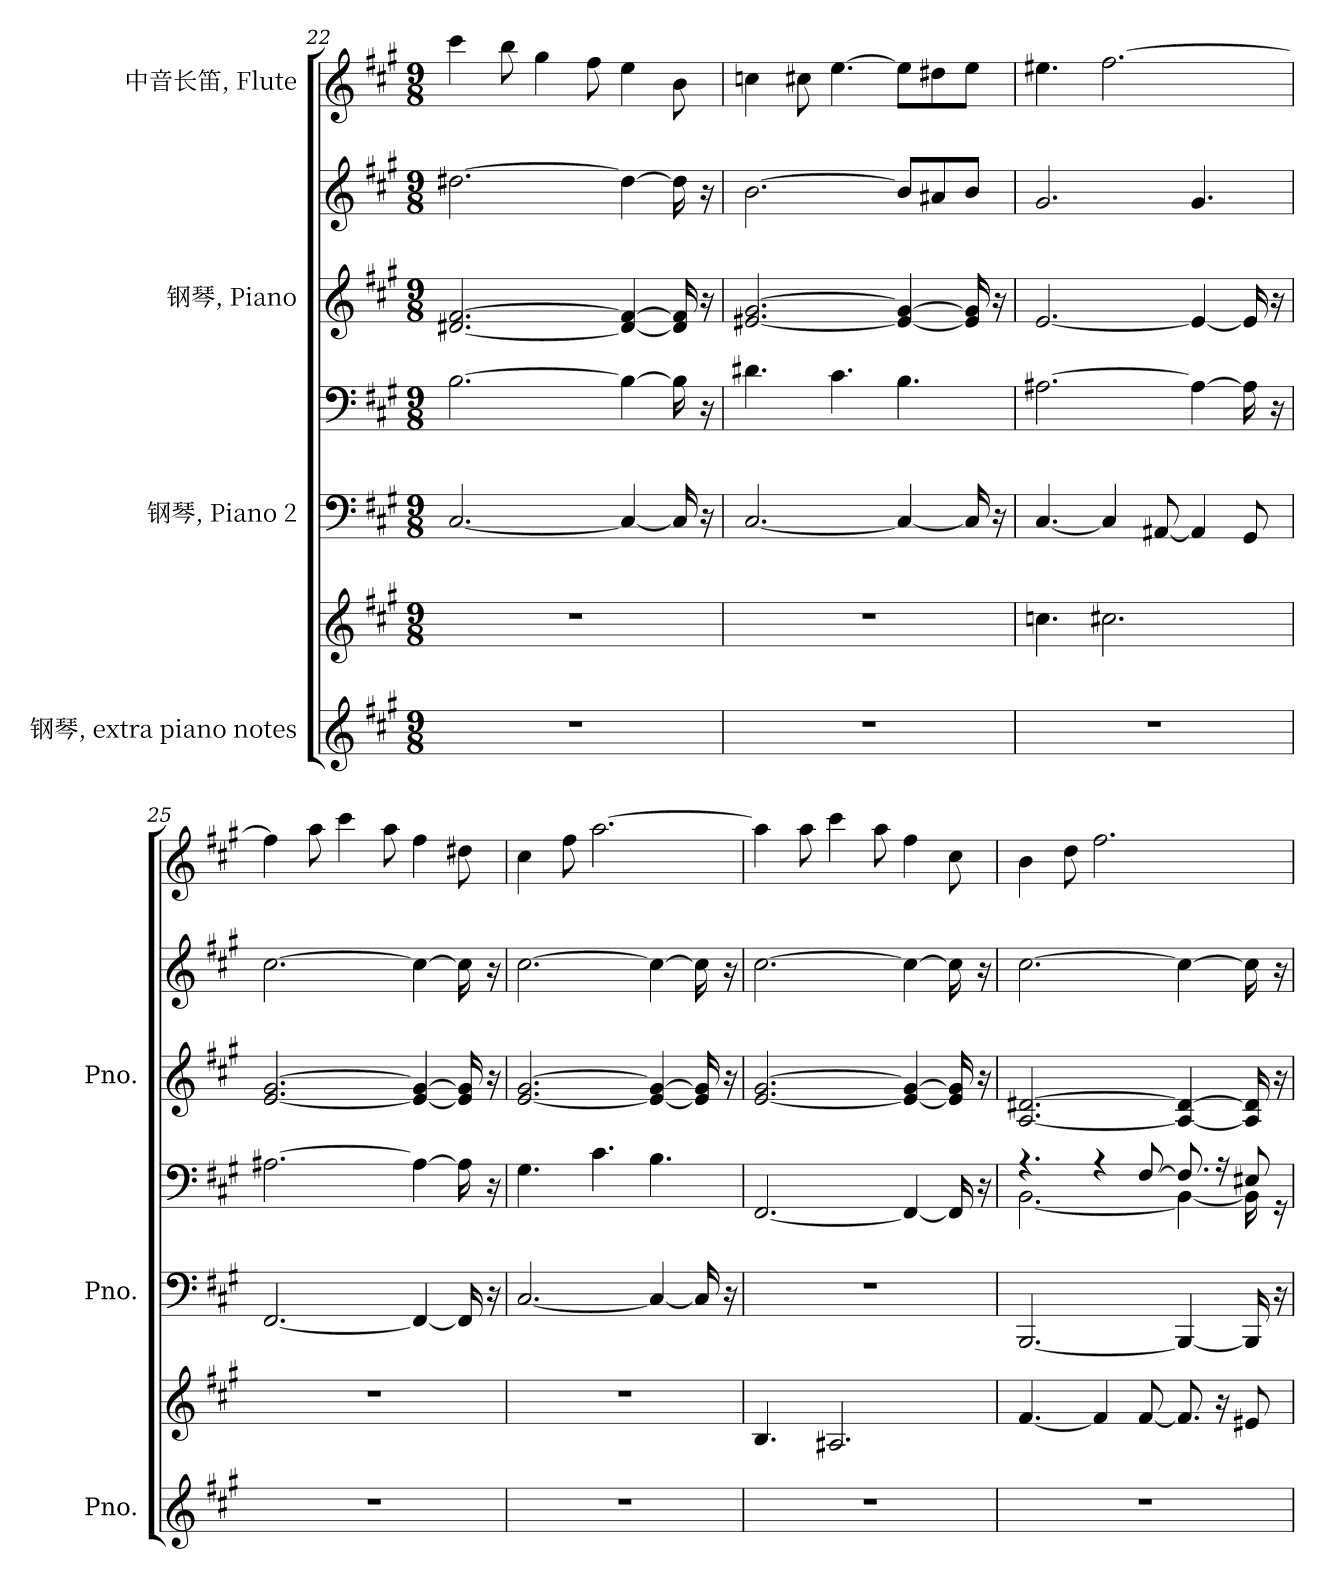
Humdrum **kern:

**kern	**kern	**kern	**kern	**kern	**kern	**kern
*part4	*part4	*part3	*part3	*part2	*part2	*part1
*staff7	*staff6	*staff5	*staff4	*staff3	*staff2	*staff1
*I"钢琴, extra piano notes	*	*I"钢琴, Piano 2	*	*I"钢琴, Piano	*	*I"中音长笛, Flute
*I'Pno.	*	*I'Pno.	*	*I'Pno.	*	*
*clefG2	*clefG2	*clefF4	*clefF4	*clefG2	*clefG2	*clefG2
*	*	*	*	*	*	*ITrd3c5
*k[f#c#g#]	*k[f#c#g#]	*k[f#c#g#]	*k[f#c#g#]	*k[f#c#g#]	*k[f#c#g#]	*k[f#c#g#d#]
*M9/8	*M9/8	*M9/8	*M9/8	*M9/8	*M9/8	*M9/8
=22	=22	=22	=22	=22	=22	=22
8%9r	8%9r	[2.C#/	[2.B\	[2.d#X/ [2.f#/	[2.dd#X\	4gg#\
.	.	.	.	.	.	8ff#\
.	.	.	.	.	.	4dd#\
.	.	.	.	.	.	8cc#\
.	.	4C#/_	4B\_	4d#/_ 4f#/_	4dd#\_	4b\
.	.	16C#/]	16B\]	16d#/] 16f#/]	16dd#\]	8f#\
.	.	16r	16r	16r	16r	.
=23	=23	=23	=23	=23	=23	=23
8%9r	8%9r	[2.C#/	4.d#X\	[2.e#X/ [2.g#/	[2.b\	4gn\
.	.	.	.	.	.	8g#X\
.	.	.	4.c#\	.	.	[4.b\
.	.	4C#/_	4.B\	4e#/_ 4g#/_	8b/L]	8b\L]
.	.	.	.	.	8a#X/	8a#X\
.	.	16C#/]	.	16e#/] 16g#/]	8b/J	8b\J
.	.	16r	.	16r	.	.
=24	=24	=24	=24	=24	=24	=24
8%9r	4.ccn\	[4.C#/	[2.A#X\	[2.e/	2.g#/	4.b#X\
.	2.cc#X\	4C#/]	.	.	.	[2.cc#\
.	.	[8AA#X/	.	.	.	.
.	.	4AA#/]	4A#\_	4e/_	4.g#/	.
.	.	8GG#/	16A#\]	16e/]	.	.
.	.	.	16r	16r	.	.
!!LO:PB:g=z
=25	=25	=25	=25	=25	=25	=25
8%9r	8%9r	[2.FF#/	[2.A#X\	[2.e/ [2.g#/	[2.cc#\	4cc#\]
.	.	.	.	.	.	8ee\
.	.	.	.	.	.	4gg#\
.	.	.	.	.	.	8ee\
.	.	4FF#/_	4A#\_	4e/_ 4g#/_	4cc#\_	4cc#\
.	.	16FF#/]	16A#\]	16e/] 16g#/]	16cc#\]	8a#X\
.	.	16r	16r	16r	16r	.
=26	=26	=26	=26	=26	=26	=26
8%9r	8%9r	[2.C#/	4.G#\	[2.e/ [2.g#/	[2.cc#\	4g#\
.	.	.	.	.	.	8cc#\
.	.	.	4.c#\	.	.	[2.ee\
.	.	4C#/_	4.B\	4e/_ 4g#/_	4cc#\_	.
.	.	16C#/]	.	16e/] 16g#/]	16cc#\]	.
.	.	16r	.	16r	16r	.
=27	=27	=27	=27	=27	=27	=27
8%9r	4.B/	8%9r	[2.FF#/	[2.e/ [2.g#/	[2.cc#\	4ee\]
.	.	.	.	.	.	8ee\
.	2.A#X/	.	.	.	.	4gg#\
.	.	.	.	.	.	8ee\
.	.	.	4FF#/_	4e/_ 4g#/_	4cc#\_	4cc#\
.	.	.	16FF#/]	16e/] 16g#/]	16cc#\]	8g#\
.	.	.	16r	16r	16r	.
=28	=28	=28	=28	=28	=28	=28
*	*	*	*^	*	*	*
8%9r	[4.f#/	[2.BBB/	4.r	[2.BB\	[2.A/ [2.d#X/	[2.cc#\	4f#\
.	.	.	.	.	.	.	8a\
.	4f#/]	.	4r	.	.	.	2.cc#\
.	[8f#/	.	[8F#/	.	.	.	.
.	8.f#/]	4BBB/_	8.F#/]	4BB\_	4A/_ 4d#/_	4cc#\_	.
.	16r	.	16r	.	.	.	.
.	8e#X/	16BBB/]	8E#X/	16BB\]	16A/] 16d#/]	16cc#\]	.
.	.	16r	.	16r	16r	16r	.
*	*	*	*v	*v	*	*	*
=	=	=	=	=	=	=
*-	*-	*-	*-	*-	*-	*-
